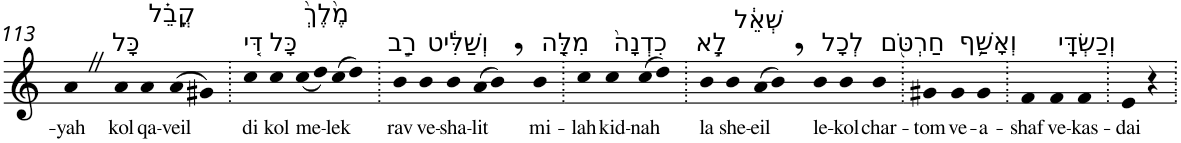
**kern	**text
*part1	*part1
*staff1	*staff1
*I"Piano	*
*I'Pno	*
!!LO:PB:g=z
*clefG2	*
*k[]	*
=113	=113
!	!LO:LY:b
4aZ	-yah
!LO:TX:a:t=כָּל	!
!	!LO:LY:b
4a	kol
!LO:TX:a:t=קֳבֵ֗ל	!
!	!LO:LY:b
4a	qa-
!	!LO:LY:b
(>8a	-veil
8g#X)	.
=114.	=114.
!LO:TX:a:t=דִּ֚י	!
!	!LO:LY:b
4cc	di
!LO:TX:a:t=כָּל	!
!	!LO:LY:b
4cc	kol
!LO:TX:a:t=מֶ֙לֶךְ֙	!
!	!LO:LY:b
(<8cc	me-
8dd)	.
!	!LO:LY:b
(>8cc	-lek
8dd)	.
=115.	=115.
!LO:TX:a:t=רַ֣ב	!
!	!LO:LY:b
4b	rav
!LO:TX:a:t=וְשַׁלִּ֔יט	!
!	!LO:LY:b
4b	ve-
!	!LO:LY:b
4b	-sha-
!	!LO:LY:b
(>8a	-lit
8b,)	.
!LO:TX:a:t=מִלָּ֤ה	!
!	!LO:LY:b
4b	mi-
=116.	=116.
!	!LO:LY:b
4cc	-lah
!LO:TX:a:t=כִדְנָה֙	!
!	!LO:LY:b
4cc	kid-
!	!LO:LY:b
(>8cc	-nah
8dd)	.
=117.	=117.
!LO:TX:a:t=לָ֣א	!
!	!LO:LY:b
4b	la
!LO:TX:a:t=שְׁאֵ֔ל	!
!	!LO:LY:b
4b	she-
!	!LO:LY:b
(>8a	-eil
8b,)	.
!LO:TX:a:t=לְכָל	!
!	!LO:LY:b
4b	le-
!	!LO:LY:b
4b	-kol
!LO:TX:a:t=חַרְטֹּ֖ם	!
!	!LO:LY:b
4b	char-
=118.	=118.
!	!LO:LY:b
4g#X	-tom
!LO:TX:a:t=וְאָשַׁ֥ף	!
!	!LO:LY:b
4g#	ve-
!	!LO:LY:b
4g#	-a-
=119.	=119.
!	!LO:LY:b
4f	-shaf
!LO:TX:a:t=וְכַשְׂדָּֽי	!
!	!LO:LY:b
4f	ve-
!	!LO:LY:b
4f	-kas-
=120.	=120.
!	!LO:LY:b
4e	-dai
4r	.
=.	=.
*-	*-
